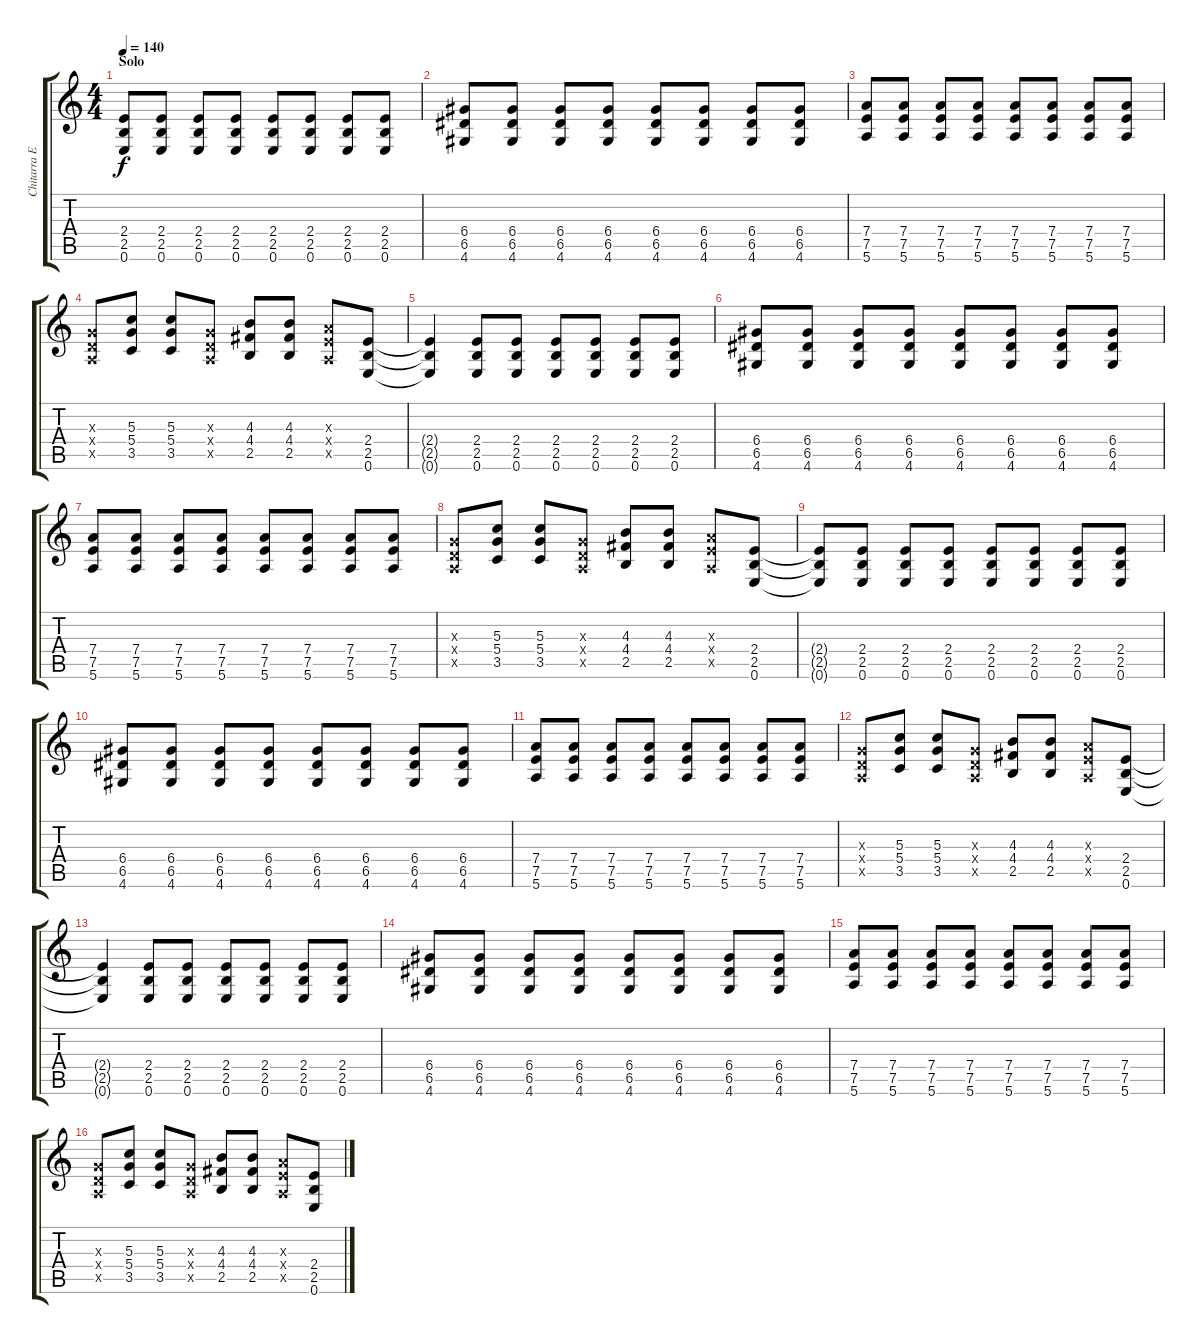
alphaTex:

\track ("Chitarra Elettrica2" "Chitarra E") {instrument overdrivenguitar}
\staff {score tabs}
\tuning (E4 B3 G3 D3 A2 E2) {hide}
\ts (4 4)
\section ("" "Solo")
\tempo 140
\clef g2
\ks c
(2.4 2.5 0.6).8{dy f} (2.4 2.5 0.6).8 (2.4 2.5 0.6).8 (2.4 2.5 0.6).8 (2.4 2.5 0.6).8 (2.4 2.5 0.6).8 (2.4 2.5 0.6).8 (2.4 2.5 0.6).8 |
(6.4 6.5 4.6).8 (6.4 6.5 4.6).8 (6.4 6.5 4.6).8 (6.4 6.5 4.6).8 (6.4 6.5 4.6).8 (6.4 6.5 4.6).8 (6.4 6.5 4.6).8 (6.4 6.5 4.6).8 |
(7.4 7.5 5.6).8 (7.4 7.5 5.6).8 (7.4 7.5 5.6).8 (7.4 7.5 5.6).8 (7.4 7.5 5.6).8 (7.4 7.5 5.6).8 (7.4 7.5 5.6).8 (7.4 7.5 5.6).8 |
(0.3{x} 0.4{x} 0.5{x}).8 (5.3 5.4 3.5).8 (5.3 5.4 3.5).8 (0.3{x} 0.4{x} 0.5{x}).8 (4.3 4.4 2.5).8 (4.3 4.4 2.5).8 (2.3{x} 2.4{x} 0.5{x}).8 (2.4 2.5 0.6).8 |
(2.4{t} 2.5{t} 0.6{t}).4 (2.4 2.5 0.6).8 (2.4 2.5 0.6).8 (2.4 2.5 0.6).8 (2.4 2.5 0.6).8 (2.4 2.5 0.6).8 (2.4 2.5 0.6).8 |
(6.4 6.5 4.6).8 (6.4 6.5 4.6).8 (6.4 6.5 4.6).8 (6.4 6.5 4.6).8 (6.4 6.5 4.6).8 (6.4 6.5 4.6).8 (6.4 6.5 4.6).8 (6.4 6.5 4.6).8 |
(7.4 7.5 5.6).8 (7.4 7.5 5.6).8 (7.4 7.5 5.6).8 (7.4 7.5 5.6).8 (7.4 7.5 5.6).8 (7.4 7.5 5.6).8 (7.4 7.5 5.6).8 (7.4 7.5 5.6).8 |
(0.3{x} 0.4{x} 0.5{x}).8 (5.3 5.4 3.5).8 (5.3 5.4 3.5).8 (0.3{x} 0.4{x} 0.5{x}).8 (4.3 4.4 2.5).8 (4.3 4.4 2.5).8 (2.3{x} 2.4{x} 0.5{x}).8 (2.4 2.5 0.6).8 |
(2.4{t} 2.5{t} 0.6{t}).8 (2.4 2.5 0.6).8 (2.4 2.5 0.6).8 (2.4 2.5 0.6).8 (2.4 2.5 0.6).8 (2.4 2.5 0.6).8 (2.4 2.5 0.6).8 (2.4 2.5 0.6).8 |
(6.4 6.5 4.6).8 (6.4 6.5 4.6).8 (6.4 6.5 4.6).8 (6.4 6.5 4.6).8 (6.4 6.5 4.6).8 (6.4 6.5 4.6).8 (6.4 6.5 4.6).8 (6.4 6.5 4.6).8 |
(7.4 7.5 5.6).8 (7.4 7.5 5.6).8 (7.4 7.5 5.6).8 (7.4 7.5 5.6).8 (7.4 7.5 5.6).8 (7.4 7.5 5.6).8 (7.4 7.5 5.6).8 (7.4 7.5 5.6).8 |
(0.3{x} 0.4{x} 0.5{x}).8 (5.3 5.4 3.5).8 (5.3 5.4 3.5).8 (0.3{x} 0.4{x} 0.5{x}).8 (4.3 4.4 2.5).8 (4.3 4.4 2.5).8 (2.3{x} 2.4{x} 0.5{x}).8 (2.4 2.5 0.6).8 |
(2.4{t} 2.5{t} 0.6{t}).4 (2.4 2.5 0.6).8 (2.4 2.5 0.6).8 (2.4 2.5 0.6).8 (2.4 2.5 0.6).8 (2.4 2.5 0.6).8 (2.4 2.5 0.6).8 |
(6.4 6.5 4.6).8 (6.4 6.5 4.6).8 (6.4 6.5 4.6).8 (6.4 6.5 4.6).8 (6.4 6.5 4.6).8 (6.4 6.5 4.6).8 (6.4 6.5 4.6).8 (6.4 6.5 4.6).8 |
(7.4 7.5 5.6).8 (7.4 7.5 5.6).8 (7.4 7.5 5.6).8 (7.4 7.5 5.6).8 (7.4 7.5 5.6).8 (7.4 7.5 5.6).8 (7.4 7.5 5.6).8 (7.4 7.5 5.6).8 |
(0.3{x} 0.4{x} 0.5{x}).8 (5.3 5.4 3.5).8 (5.3 5.4 3.5).8 (0.3{x} 0.4{x} 0.5{x}).8 (4.3 4.4 2.5).8 (4.3 4.4 2.5).8 (2.3{x} 2.4{x} 0.5{x}).8 (2.4 2.5 0.6).8
